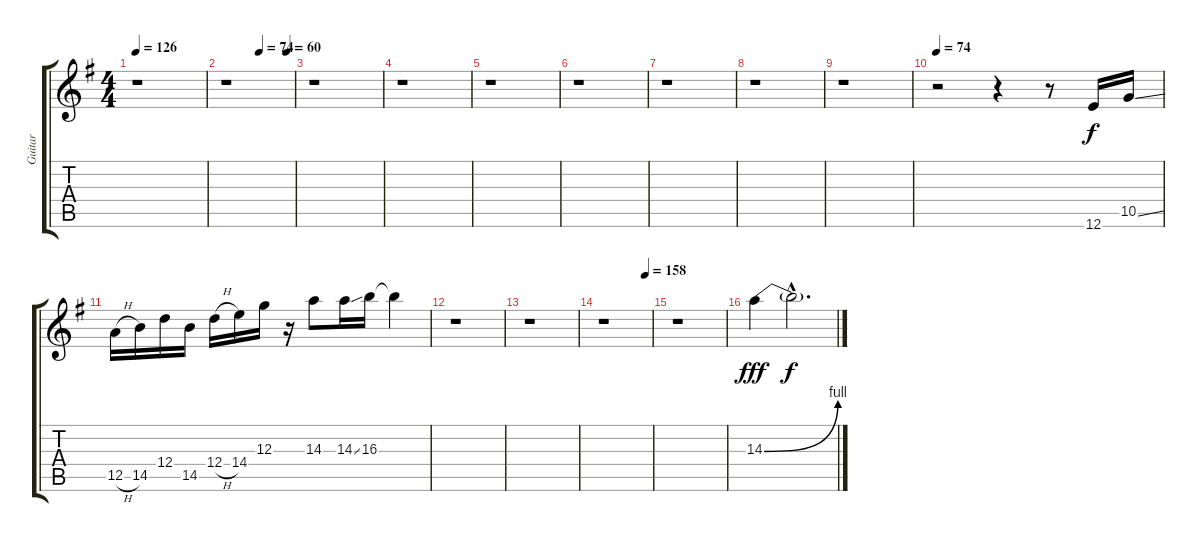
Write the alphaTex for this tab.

\track ("Guitar" "Guitar") {instrument distortionguitar}
\staff {score tabs}
\tuning (E4 B3 G3 D3 A2 E2) {hide}
\ts (4 4)
\tempo 126
\tempo 60
\tempo 126
\clef g2
\ks g
r.1{dy f instrument distortionguitar} |
\tempo (74 0.5)
\tempo (60 0.9)
r.1 |
r.1 |
r.1 |
r.1 |
r.1 |
r.1 |
r.1 |
r.1 |
\tempo 74
r.2 r.4 r.8 12.6.16 10.5{ss}.16 |
12.5{h}.16 14.5.16 12.4.16 14.5.16 12.4{h}.16 14.4.16 12.3.16 r.16 14.3.8 14.3{ss}.16 16.3.16 16.3{t}.4 |
r.1 |
r.1 |
\tempo (158 0.875)
r.1 |
r.1 |
14.3{be (bend 0 0 60 4)}.4{dy fff} 14.3{hac t}.2{d dy f}
